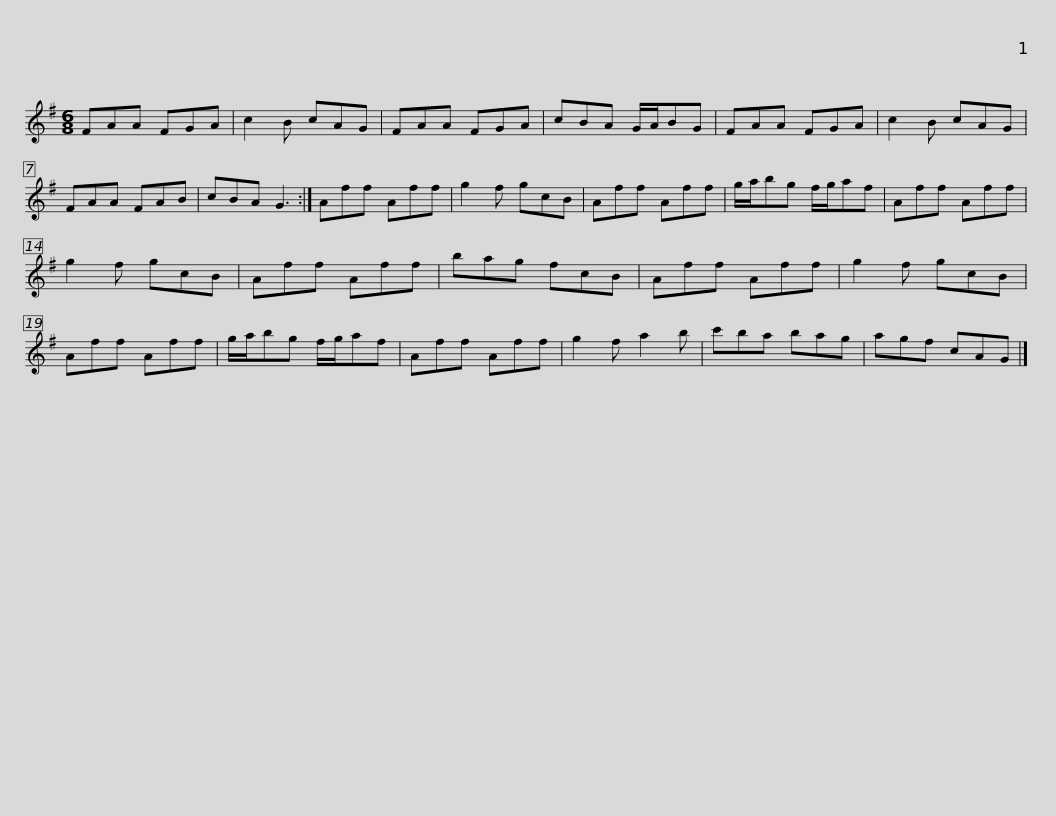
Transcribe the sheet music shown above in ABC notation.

X:1
L:1/8
M:6/8
I:linebreak $
K:G
V:1 treble
V:1
 FAA FGA | c2 B cAG | FAA FGA | cBA G/A/BG | FAA FGA | %5
 c2 B cAG | FAA FAB |$ cBA G3 :| Aff Aff | g2 f gcB | %10
 Aff Aff | g/a/bg f/g/af | Aff Aff | g2 f gcB |$ Aff Aff | %15
 bag fcB | Aff Aff | g2 f gcB | Aff Aff | g/a/bg f/g/af | %20
 Aff Aff |$ g2 f a2 b | c'ba bag | agf cAG |] %24
